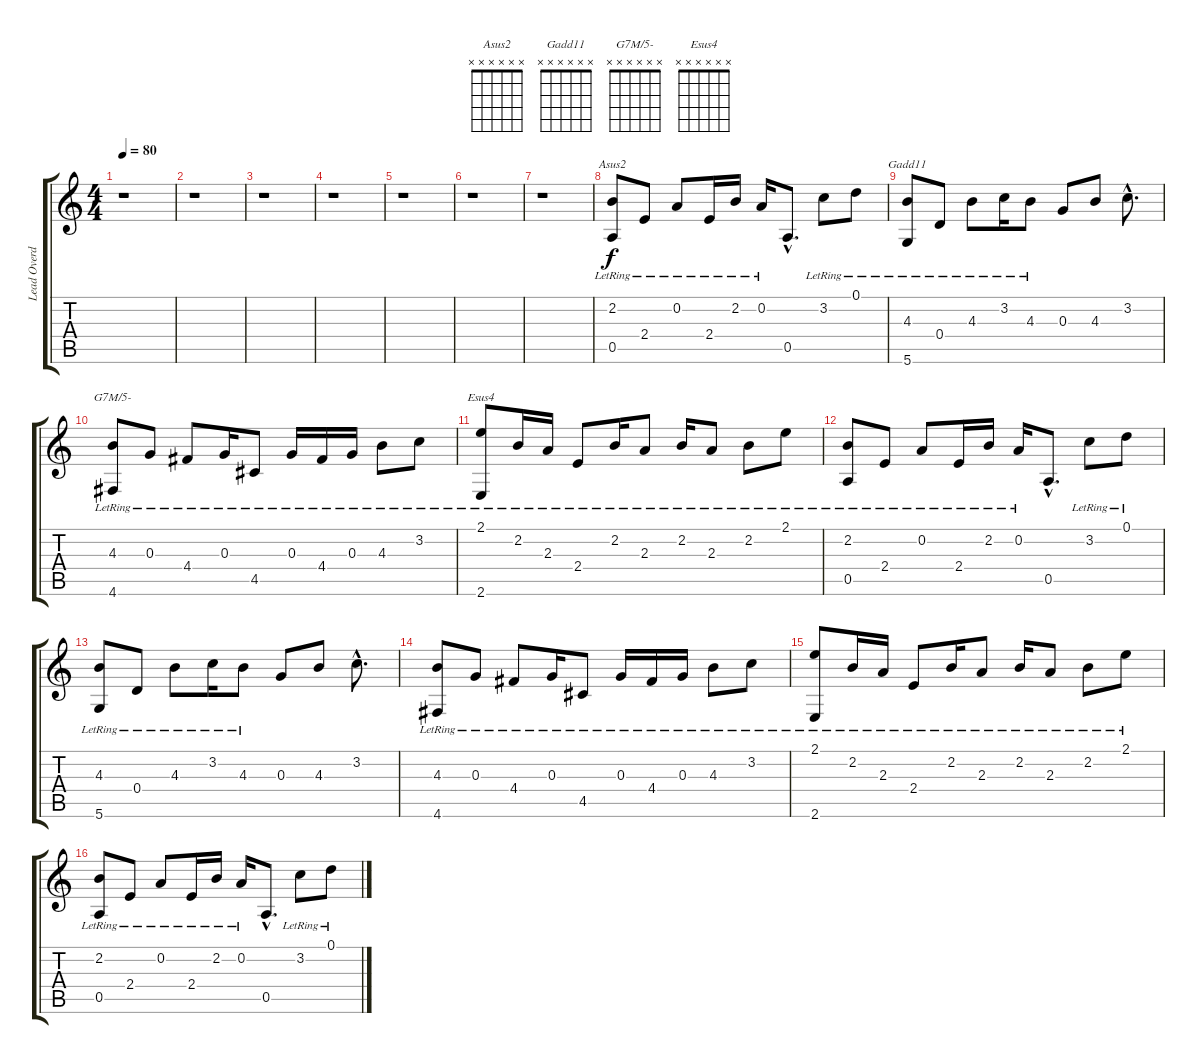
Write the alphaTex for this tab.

\track ("Lead Overdub" "Lead Overd") {instrument acousticguitarnylon}
\staff {score tabs}
\tuning (D4 A3 G3 D3 A2 D2) {hide}
\chord ("Asus2" x x x x x x)
\chord ("Gadd11" x x x x x x)
\chord ("G7M/5-" x x x x x x)
\chord ("Esus4" x x x x x x)
\ts (4 4)
\tempo 80
\clef g2
\ks c
r.1{dy f} |
r.1 |
r.1 |
r.1 |
r.1 |
r.1 |
r.1 |
(2.2{lr} 0.5{lr}).8{ch "Asus2"} 2.4{lr}.8 0.2{lr}.8 2.4{lr}.16 2.2{lr}.16 0.2{lr}.16 0.5{hac}.8{d} 3.2{lr}.8 0.1{lr}.8 |
(4.3{lr} 5.6{lr}).8{ch "Gadd11"} 0.4{lr}.8 4.3{lr}.8 3.2{lr}.16 4.3{lr}.8 0.3.8 4.3.8 3.2{hac}.8{d} |
(4.3{lr} 4.6{lr}).8{ch "G7M/5-"} 0.3{lr}.8 4.4{lr}.8 0.3{lr}.16 4.5{lr}.8 0.3{lr}.16 4.4{lr}.16 0.3{lr}.16 4.3{lr}.8 3.2{lr}.8 |
(2.1{lr} 2.6{lr}).8{ch "Esus4"} 2.2{lr}.16 2.3{lr}.16 2.4{lr}.8 2.2{lr}.16 2.3{lr}.8 2.2{lr}.16 2.3{lr}.8 2.2{lr}.8 2.1{lr}.8 |
(2.2{lr} 0.5{lr}).8 2.4{lr}.8 0.2{lr}.8 2.4{lr}.16 2.2{lr}.16 0.2{lr}.16 0.5{hac}.8{d} 3.2{lr}.8 0.1{lr}.8 |
(4.3{lr} 5.6{lr}).8 0.4{lr}.8 4.3{lr}.8 3.2{lr}.16 4.3{lr}.8 0.3.8 4.3.8 3.2{hac}.8{d} |
(4.3{lr} 4.6{lr}).8 0.3{lr}.8 4.4{lr}.8 0.3{lr}.16 4.5{lr}.8 0.3{lr}.16 4.4{lr}.16 0.3{lr}.16 4.3{lr}.8 3.2{lr}.8 |
(2.1{lr} 2.6{lr}).8 2.2{lr}.16 2.3{lr}.16 2.4{lr}.8 2.2{lr}.16 2.3{lr}.8 2.2{lr}.16 2.3{lr}.8 2.2{lr}.8 2.1{lr}.8 |
(2.2{lr} 0.5{lr}).8 2.4{lr}.8 0.2{lr}.8 2.4{lr}.16 2.2{lr}.16 0.2{lr}.16 0.5{hac}.8{d} 3.2{lr}.8 0.1{lr}.8
